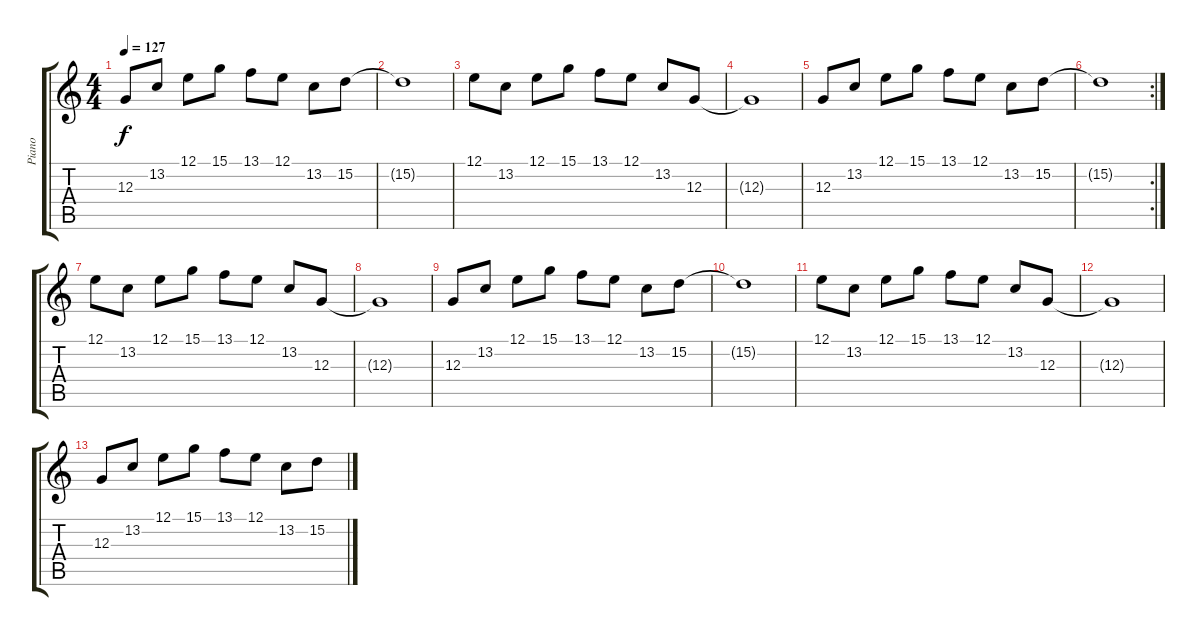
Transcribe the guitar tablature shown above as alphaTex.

\track ("Piano" "Piano") {instrument acousticgrandpiano}
\staff {score tabs}
\tuning (E4 B3 G3 D3 A2 E2) {hide}
\ts (4 4)
\tempo 127
\clef g2
\ks c
12.3.8{dy f} 13.2.8 12.1.8 15.1.8 13.1.8 12.1.8 13.2.8 15.2.8 |
15.2{t}.1 |
12.1.8 13.2.8 12.1.8 15.1.8 13.1.8 12.1.8 13.2.8 12.3.8 |
12.3{t}.1 |
12.3.8 13.2.8 12.1.8 15.1.8 13.1.8 12.1.8 13.2.8 15.2.8 |
\rc 2
15.2{t}.1 |
12.1.8 13.2.8 12.1.8 15.1.8 13.1.8 12.1.8 13.2.8 12.3.8 |
12.3{t}.1 |
12.3.8 13.2.8 12.1.8 15.1.8 13.1.8 12.1.8 13.2.8 15.2.8 |
15.2{t}.1 |
12.1.8 13.2.8 12.1.8 15.1.8 13.1.8 12.1.8 13.2.8 12.3.8 |
12.3{t}.1 |
12.3.8 13.2.8 12.1.8 15.1.8 13.1.8 12.1.8 13.2.8 15.2.8
